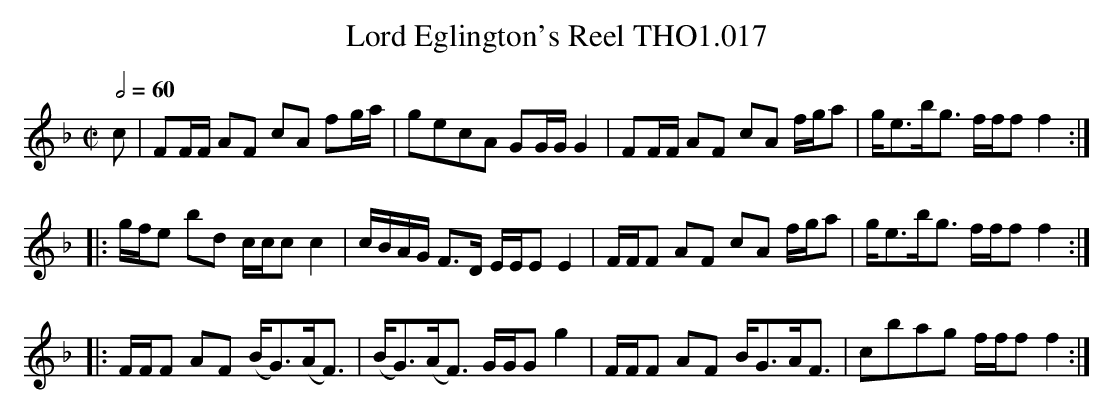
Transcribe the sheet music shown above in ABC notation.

X:1
T:Lord Eglington's Reel THO1.017
M:C|
L:1/8
Q:1/2=60
K:F
c|FF/F/ AF cA fg/a/|gecA GG/G/ G2|\
FF/F/ AF cA f/g/a|g<eb<g f/f/f f2:|
|:g/f/e bd c/c/c c2|c/B/A/G/ F>D E/E/E E2|\
F/F/F  AF cA f/g/a|g<eb<g f/f/f f2:|
|:F/F/F  AF (B<G)(A<F)|(B<G)(A<F) G/G/G g2|\
F/F/F  AF B<GA<F|cbag f/f/f f2:|
